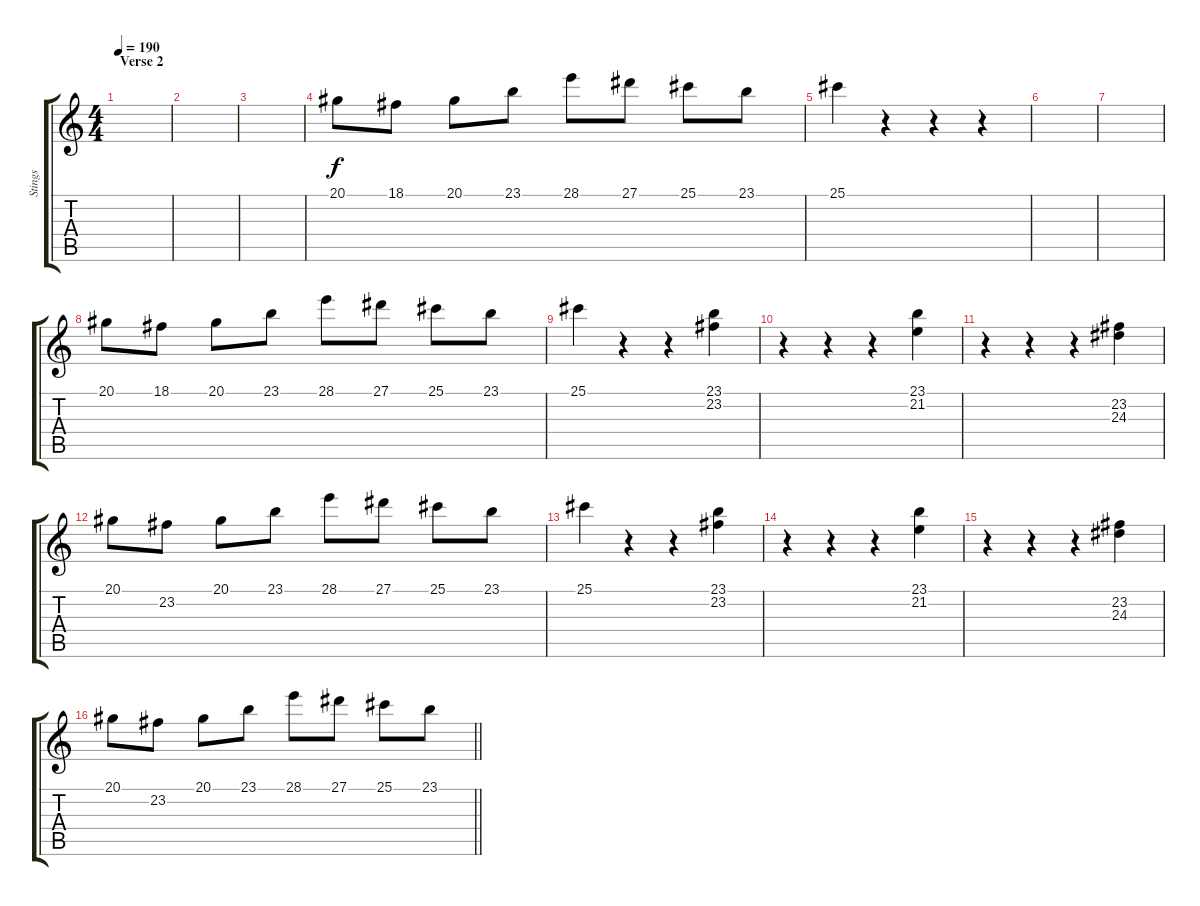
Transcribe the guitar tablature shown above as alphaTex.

\track ("Stings" "Stings") {instrument stringensemble1}
\staff {score tabs}
\tuning (C4 G3 Eb3 Bb2 F2 C2) {hide}
\ts (4 4)
\section ("" "Verse 2")
\tempo 190
\clef g2
\ks c
|
|
|
20.1.8 18.1.8 20.1.8 23.1.8 28.1.8 27.1.8 25.1.8 23.1.8 |
25.1.4 r.4 r.4 r.4 |
|
|
20.1.8 18.1.8 20.1.8 23.1.8 28.1.8 27.1.8 25.1.8 23.1.8 |
25.1.4 r.4 r.4 (23.1 23.2).4 |
r.4 r.4 r.4 (23.1 21.2).4 |
r.4 r.4 r.4 (23.2 24.3).4 |
20.1.8 23.2.8 20.1.8 23.1.8 28.1.8 27.1.8 25.1.8 23.1.8 |
25.1.4 r.4 r.4 (23.1 23.2).4 |
r.4 r.4 r.4 (23.1 21.2).4 |
r.4 r.4 r.4 (23.2 24.3).4 |
\barLineRight lightlight
20.1.8 23.2.8 20.1.8 23.1.8 28.1.8 27.1.8 25.1.8 23.1.8
